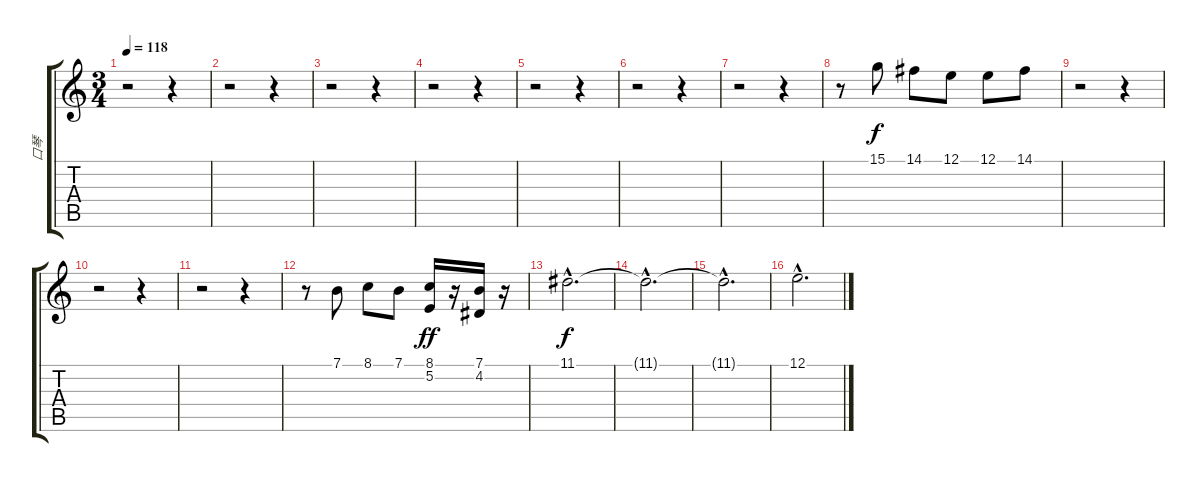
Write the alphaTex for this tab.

\track ("口琴" "口琴") {instrument harmonica}
\staff {score tabs}
\tuning (E4 B3 G3 D3 A2 E2) {hide}
\ts (3 4)
\tempo 118
\clef g2
\ks c
r.2{dy f} r.4 |
r.2 r.4 |
r.2 r.4 |
r.2 r.4 |
r.2 r.4 |
r.2 r.4 |
r.2 r.4 |
r.8 15.1.8 14.1.8 12.1.8 12.1.8 14.1.8 |
r.2 r.4 |
r.2 r.4 |
r.2 r.4 |
r.8 7.1.8 8.1.8 7.1.8 (8.1 5.2).16{dy ff} r.16 (7.1 4.2).16 r.16 |
11.1{hac}.2{d dy f} |
11.1{hac t}.2{d} |
11.1{hac t}.2{d} |
12.1{hac}.2{d}
